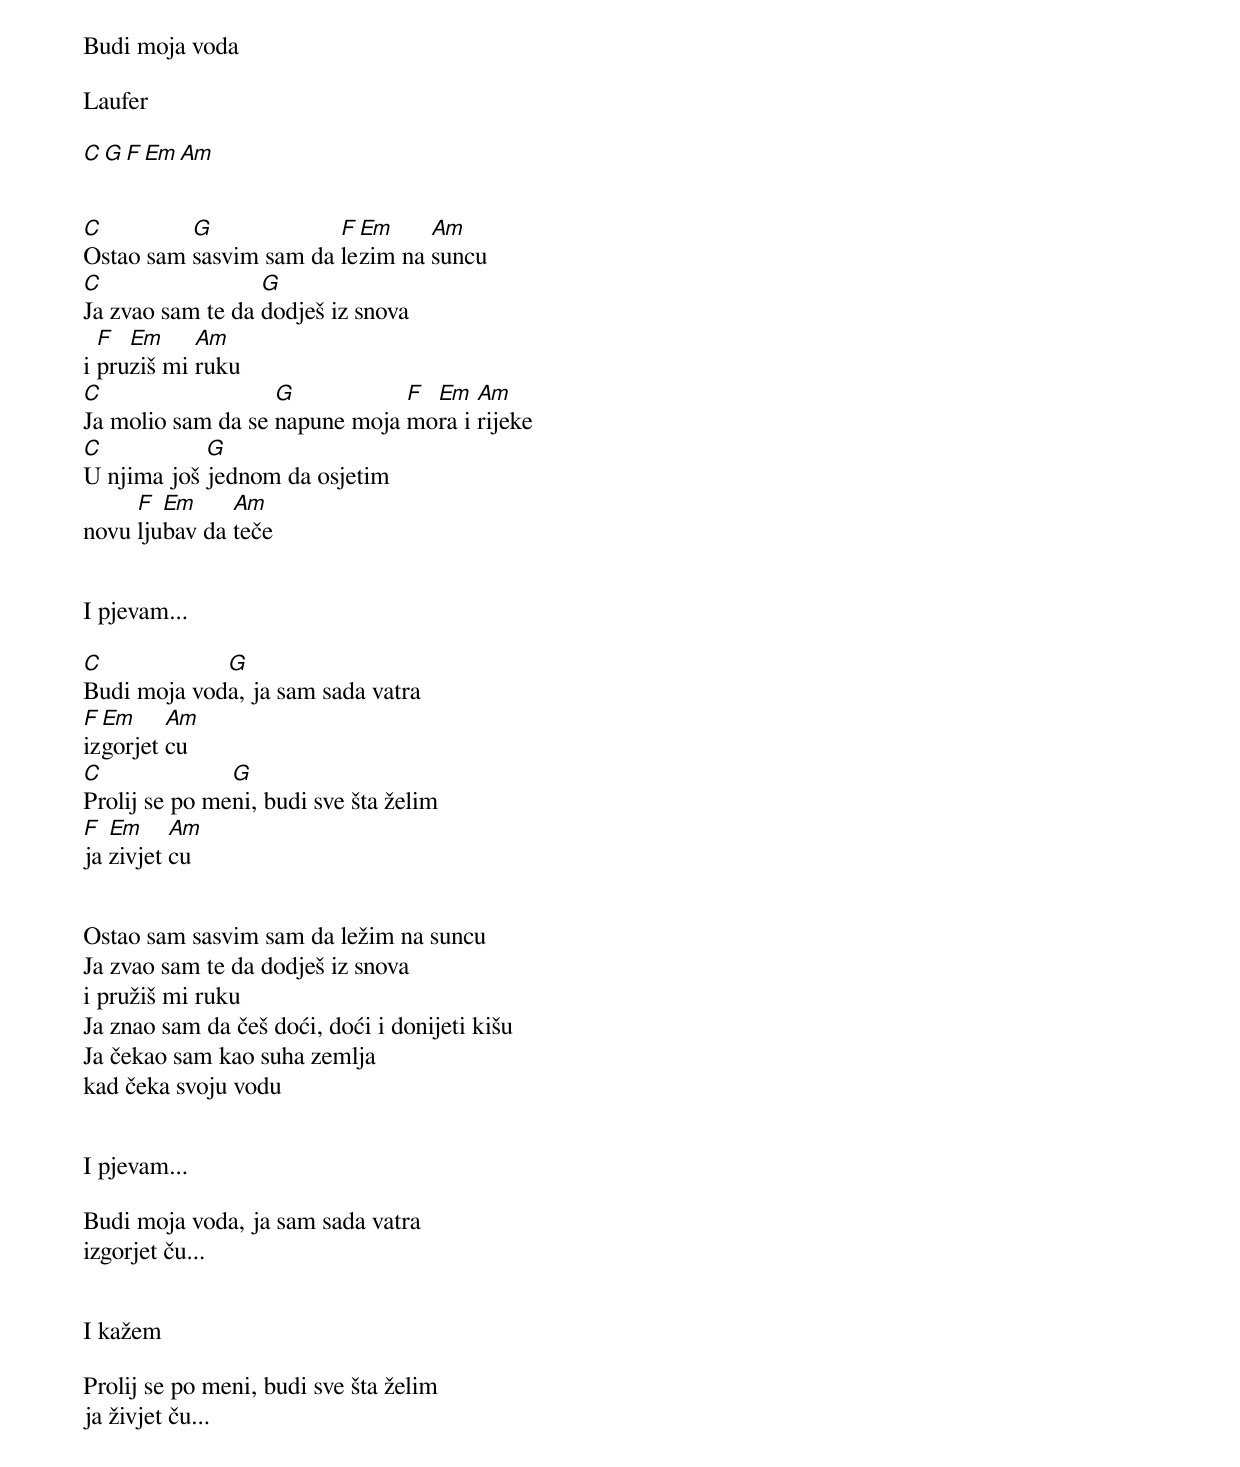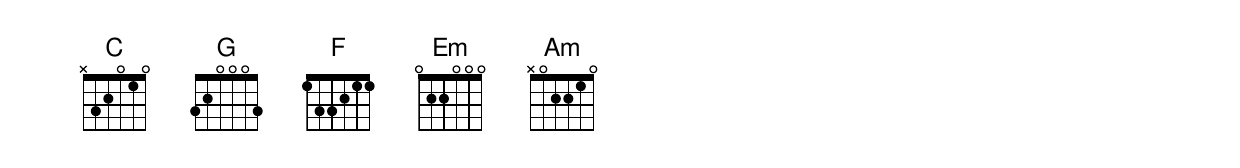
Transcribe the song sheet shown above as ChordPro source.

Budi moja voda

Laufer

[C G F Em Am]


[C]Ostao sam [G]sasvim sam da [F]le[Em]zim na [Am]suncu
[C]Ja zvao sam te da [G]dodješ iz snova
i [F]pru[Em]ziš mi [Am]ruku
[C]Ja molio sam da se [G]napune moja [F]mo[Em]ra i [Am]rijeke
[C]U njima još [G]jednom da osjetim
novu [F]lju[Em]bav da [Am]teče


I pjevam...

[C]Budi moja vod[G]a, ja sam sada vatra
[F]iz[Em]gorjet [Am]cu
[C]Prolij se po me[G]ni, budi sve šta želim
[F]ja [Em]zivjet [Am]cu


Ostao sam sasvim sam da ležim na suncu
Ja zvao sam te da dodješ iz snova
i pružiš mi ruku
Ja znao sam da češ doći, doći i donijeti kišu
Ja čekao sam kao suha zemlja
kad čeka svoju vodu


I pjevam...

Budi moja voda, ja sam sada vatra
izgorjet ču...


I kažem

Prolij se po meni, budi sve šta želim
ja živjet ču...
